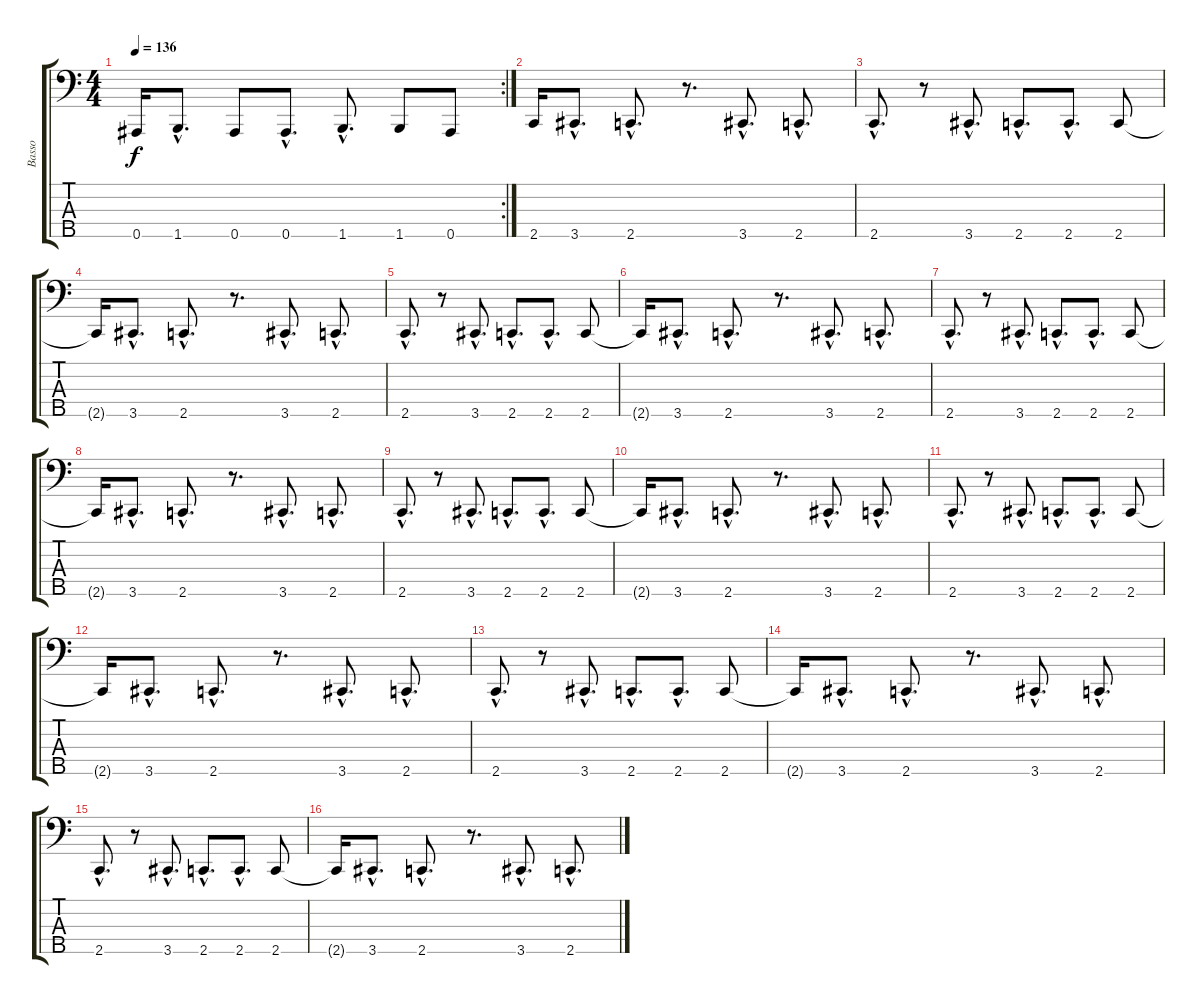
\track ("Basso" "Basso") {instrument electricbassfinger}
\staff {score tabs}
\tuning (Gb2 Db2 Ab1 Eb1 Bb0) {hide}
\rc 2
\ts (4 4)
\tempo 136
\clef f4
\ks c
0.5{t}.16{dy f} 1.5{hac}.8{d} 0.5.8 0.5{hac}.8{d} 1.5{hac}.8{d} 1.5.8 0.5.8 |
2.5.16 3.5{hac}.8{d} 2.5{hac}.8{d} r.8{d} 3.5{hac}.8{d} 2.5{hac}.8{d} |
2.5{hac}.8{d} r.8 3.5{hac}.8{d} 2.5{hac}.8{d} 2.5{hac}.8{d} 2.5.8 |
2.5{t}.16 3.5{hac}.8{d} 2.5{hac}.8{d} r.8{d} 3.5{hac}.8{d} 2.5{hac}.8{d} |
2.5{hac}.8{d} r.8 3.5{hac}.8{d} 2.5{hac}.8{d} 2.5{hac}.8{d} 2.5.8 |
2.5{t}.16 3.5{hac}.8{d} 2.5{hac}.8{d} r.8{d} 3.5{hac}.8{d} 2.5{hac}.8{d} |
2.5{hac}.8{d} r.8 3.5{hac}.8{d} 2.5{hac}.8{d} 2.5{hac}.8{d} 2.5.8 |
2.5{t}.16 3.5{hac}.8{d} 2.5{hac}.8{d} r.8{d} 3.5{hac}.8{d} 2.5{hac}.8{d} |
2.5{hac}.8{d} r.8 3.5{hac}.8{d} 2.5{hac}.8{d} 2.5{hac}.8{d} 2.5.8 |
2.5{t}.16 3.5{hac}.8{d} 2.5{hac}.8{d} r.8{d} 3.5{hac}.8{d} 2.5{hac}.8{d} |
2.5{hac}.8{d} r.8 3.5{hac}.8{d} 2.5{hac}.8{d} 2.5{hac}.8{d} 2.5.8 |
2.5{t}.16 3.5{hac}.8{d} 2.5{hac}.8{d} r.8{d} 3.5{hac}.8{d} 2.5{hac}.8{d} |
2.5{hac}.8{d} r.8 3.5{hac}.8{d} 2.5{hac}.8{d} 2.5{hac}.8{d} 2.5.8 |
2.5{t}.16 3.5{hac}.8{d} 2.5{hac}.8{d} r.8{d} 3.5{hac}.8{d} 2.5{hac}.8{d} |
2.5{hac}.8{d} r.8 3.5{hac}.8{d} 2.5{hac}.8{d} 2.5{hac}.8{d} 2.5.8 |
2.5{t}.16 3.5{hac}.8{d} 2.5{hac}.8{d} r.8{d} 3.5{hac}.8{d} 2.5{hac}.8{d}
